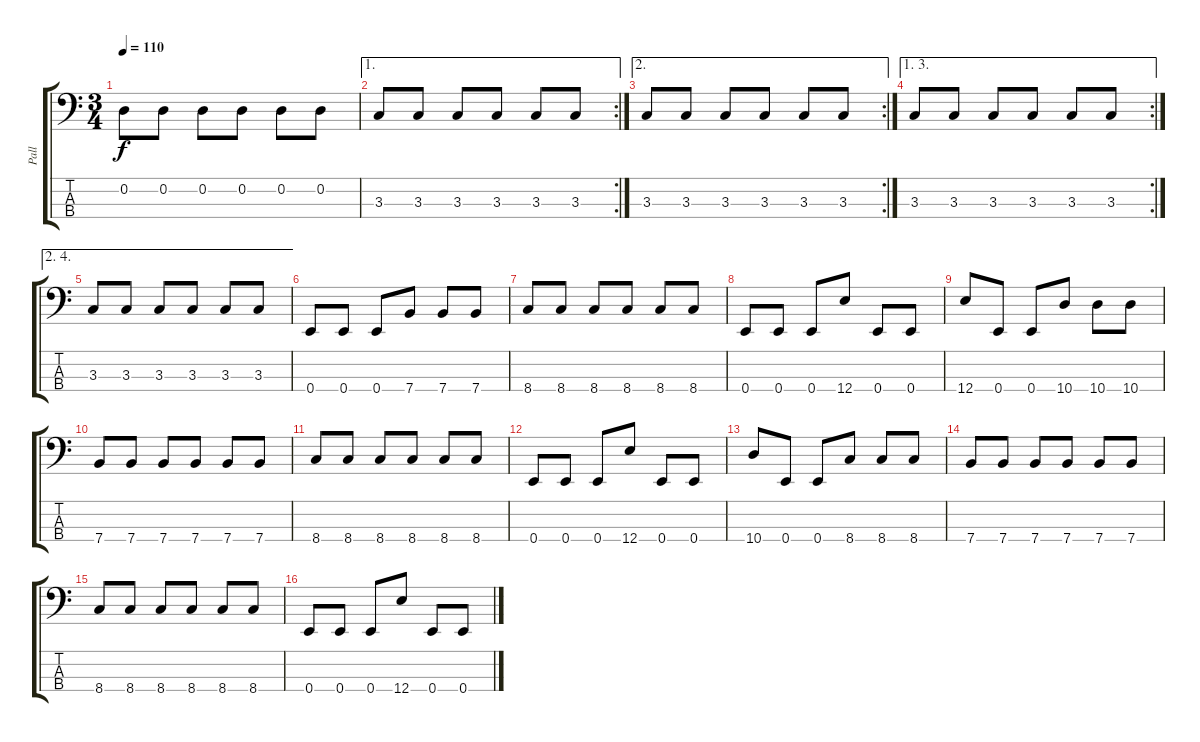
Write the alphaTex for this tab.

\track ("Pall" "Pall") {instrument electricbasspick}
\staff {score tabs}
\tuning (G2 D2 A1 E1) {hide}
\ts (3 4)
\tempo 110
\clef f4
\ks c
0.2.8{dy f} 0.2.8 0.2.8 0.2.8 0.2.8 0.2.8 |
\ae 1
\rc 2
3.3.8 3.3.8 3.3.8 3.3.8 3.3.8 3.3.8 |
\ae 2
\rc 2
3.3.8 3.3.8 3.3.8 3.3.8 3.3.8 3.3.8 |
\ae (1 3)
\rc 2
3.3.8 3.3.8 3.3.8 3.3.8 3.3.8 3.3.8 |
\ae (2 4)
3.3.8 3.3.8 3.3.8 3.3.8 3.3.8 3.3.8 |
0.4.8 0.4.8 0.4.8 7.4.8 7.4.8 7.4.8 |
8.4.8 8.4.8 8.4.8 8.4.8 8.4.8 8.4.8 |
0.4.8 0.4.8 0.4.8 12.4.8 0.4.8 0.4.8 |
12.4.8 0.4.8 0.4.8 10.4.8 10.4.8 10.4.8 |
7.4.8 7.4.8 7.4.8 7.4.8 7.4.8 7.4.8 |
8.4.8 8.4.8 8.4.8 8.4.8 8.4.8 8.4.8 |
0.4.8 0.4.8 0.4.8 12.4.8 0.4.8 0.4.8 |
10.4.8 0.4.8 0.4.8 8.4.8 8.4.8 8.4.8 |
7.4.8 7.4.8 7.4.8 7.4.8 7.4.8 7.4.8 |
8.4.8 8.4.8 8.4.8 8.4.8 8.4.8 8.4.8 |
0.4.8 0.4.8 0.4.8 12.4.8 0.4.8 0.4.8
